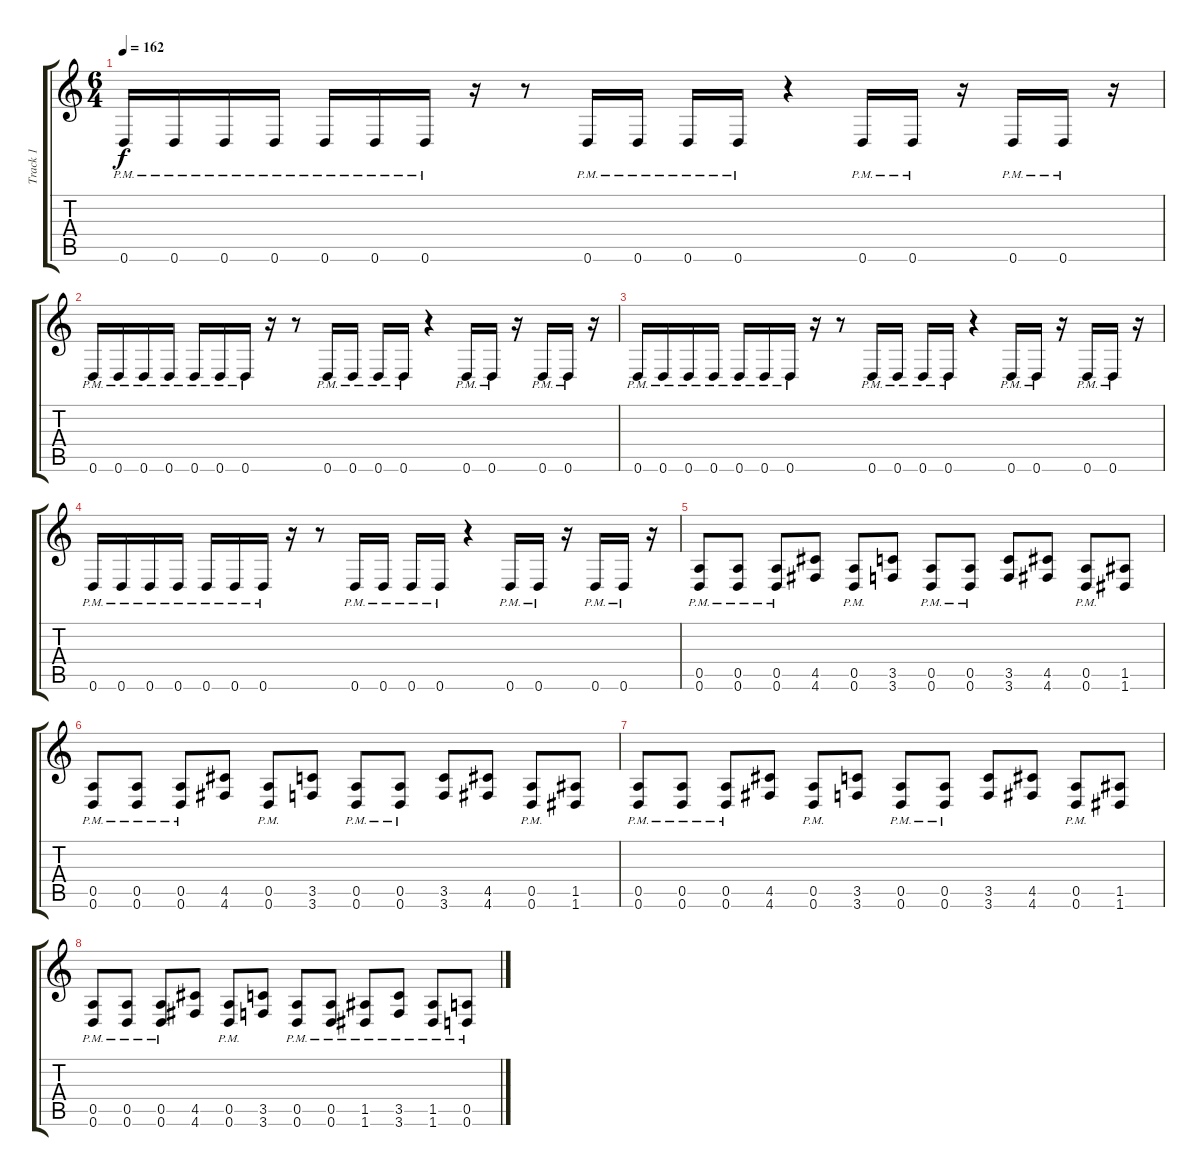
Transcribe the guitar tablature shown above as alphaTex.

\track ("Track 1" "Track 1") {instrument distortionguitar}
\staff {score tabs}
\tuning (E4 B3 G3 D3 A2 D2) {hide}
\ts (6 4)
\tempo 162
\clef g2
\ks c
0.6{pm}.16{dy f} 0.6{pm}.16 0.6{pm}.16 0.6{pm}.16 0.6{pm}.16 0.6{pm}.16 0.6{pm}.16 r.16 r.8 0.6{pm}.16 0.6{pm}.16 0.6{pm}.16 0.6{pm}.16 r.4 0.6{pm}.16 0.6{pm}.16 r.16 0.6{pm}.16 0.6{pm}.16 r.16 |
0.6{pm}.16 0.6{pm}.16 0.6{pm}.16 0.6{pm}.16 0.6{pm}.16 0.6{pm}.16 0.6{pm}.16 r.16 r.8 0.6{pm}.16 0.6{pm}.16 0.6{pm}.16 0.6{pm}.16 r.4 0.6{pm}.16 0.6{pm}.16 r.16 0.6{pm}.16 0.6{pm}.16 r.16 |
0.6{pm}.16 0.6{pm}.16 0.6{pm}.16 0.6{pm}.16 0.6{pm}.16 0.6{pm}.16 0.6{pm}.16 r.16 r.8 0.6{pm}.16 0.6{pm}.16 0.6{pm}.16 0.6{pm}.16 r.4 0.6{pm}.16 0.6{pm}.16 r.16 0.6{pm}.16 0.6{pm}.16 r.16 |
0.6{pm}.16 0.6{pm}.16 0.6{pm}.16 0.6{pm}.16 0.6{pm}.16 0.6{pm}.16 0.6{pm}.16 r.16 r.8 0.6{pm}.16 0.6{pm}.16 0.6{pm}.16 0.6{pm}.16 r.4 0.6{pm}.16 0.6{pm}.16 r.16 0.6{pm}.16 0.6{pm}.16 r.16 |
(0.5{pm} 0.6{pm}).8 (0.5{pm} 0.6{pm}).8 (0.5{pm} 0.6{pm}).8 (4.5 4.6).8 (0.5{pm} 0.6{pm}).8 (3.5 3.6).8 (0.5{pm} 0.6{pm}).8 (0.5{pm} 0.6{pm}).8 (3.5 3.6).8 (4.5 4.6).8 (0.5{pm} 0.6{pm}).8 (1.5 1.6).8 |
(0.5{pm} 0.6{pm}).8 (0.5{pm} 0.6{pm}).8 (0.5{pm} 0.6{pm}).8 (4.5 4.6).8 (0.5{pm} 0.6{pm}).8 (3.5 3.6).8 (0.5{pm} 0.6{pm}).8 (0.5{pm} 0.6{pm}).8 (3.5 3.6).8 (4.5 4.6).8 (0.5{pm} 0.6{pm}).8 (1.5 1.6).8 |
(0.5{pm} 0.6{pm}).8 (0.5{pm} 0.6{pm}).8 (0.5{pm} 0.6{pm}).8 (4.5 4.6).8 (0.5{pm} 0.6{pm}).8 (3.5 3.6).8 (0.5{pm} 0.6{pm}).8 (0.5{pm} 0.6{pm}).8 (3.5 3.6).8 (4.5 4.6).8 (0.5{pm} 0.6{pm}).8 (1.5 1.6).8 |
(0.5{pm} 0.6{pm}).8 (0.5{pm} 0.6{pm}).8 (0.5{pm} 0.6{pm}).8 (4.5 4.6).8 (0.5{pm} 0.6{pm}).8 (3.5 3.6).8 (0.5{pm} 0.6{pm}).8 (0.5{pm} 0.6{pm}).8 (1.5{pm} 1.6{pm}).8 (3.5{pm} 3.6{pm}).8 (1.5{pm} 1.6{pm}).8 (0.5{pm} 0.6{pm}).8
